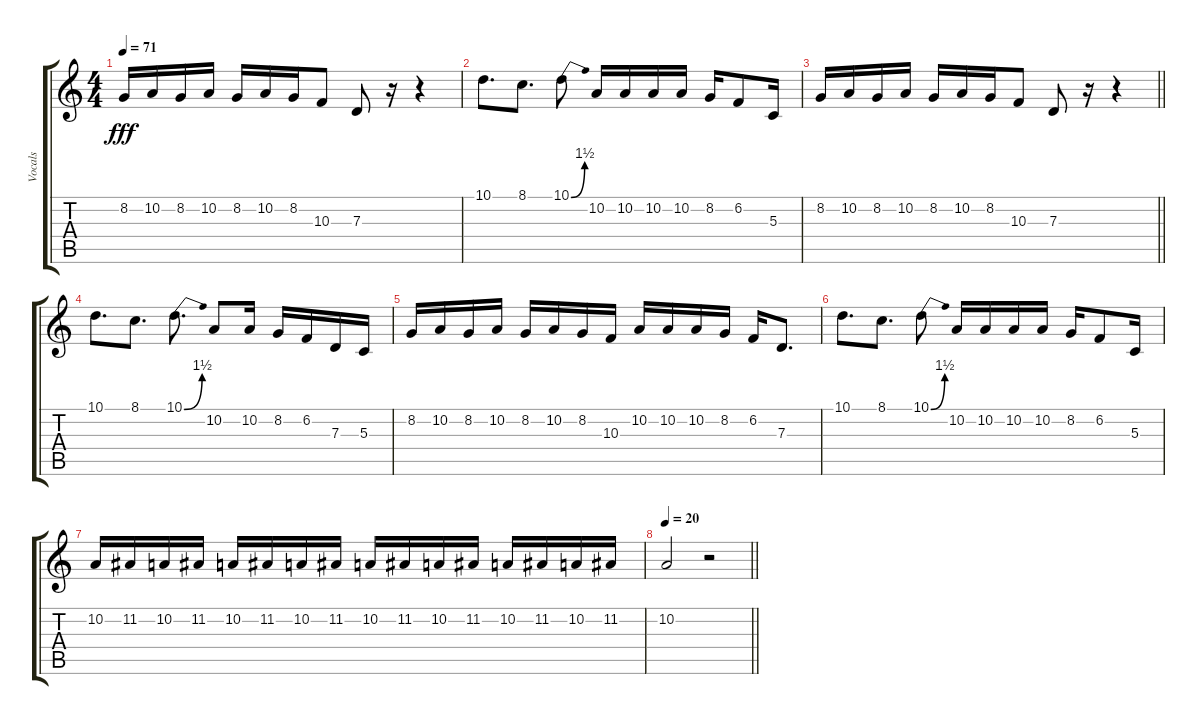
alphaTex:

\track ("Vocals" "Vocals") {instrument clarinet}
\staff {score tabs}
\tuning (E4 B3 G3 D3 A2 E2) {hide}
\ts (4 4)
\tempo 71
\clef g2
\ks c
8.2.16{dy fff} 10.2.16 8.2.16 10.2.16 8.2.16 10.2.16 8.2.16 10.3.8 7.3.8 r.16 r.4 |
10.1.8{d} 8.1.8{d} 10.1{be (bend 0 0 60 6)}.8 10.2.16 10.2.16 10.2.16 10.2.16 8.2.16 6.2.8 5.3.16 |
\barLineRight lightlight
8.2.16 10.2.16 8.2.16 10.2.16 8.2.16 10.2.16 8.2.16 10.3.8 7.3.8 r.16 r.4 |
10.1.8{d} 8.1.8{d} 10.1{be (bend 0 0 60 6)}.8{d} 10.2.8 10.2.16 8.2.16 6.2.16 7.3.16 5.3.16 |
8.2.16 10.2.16 8.2.16 10.2.16 8.2.16 10.2.16 8.2.16 10.3.16 10.2.16 10.2.16 10.2.16 8.2.16 6.2.16 7.3.8{d} |
10.1.8{d} 8.1.8{d} 10.1{be (bend 0 0 60 6)}.8 10.2.16 10.2.16 10.2.16 10.2.16 8.2.16 6.2.8 5.3.16 |
10.2.16 11.2.16 10.2.16 11.2.16 10.2.16 11.2.16 10.2.16 11.2.16 10.2.16 11.2.16 10.2.16 11.2.16 10.2.16 11.2.16 10.2.16 11.2.16 |
\tempo 20
\barLineRight lightlight
10.2.2{volume 1} r.2
